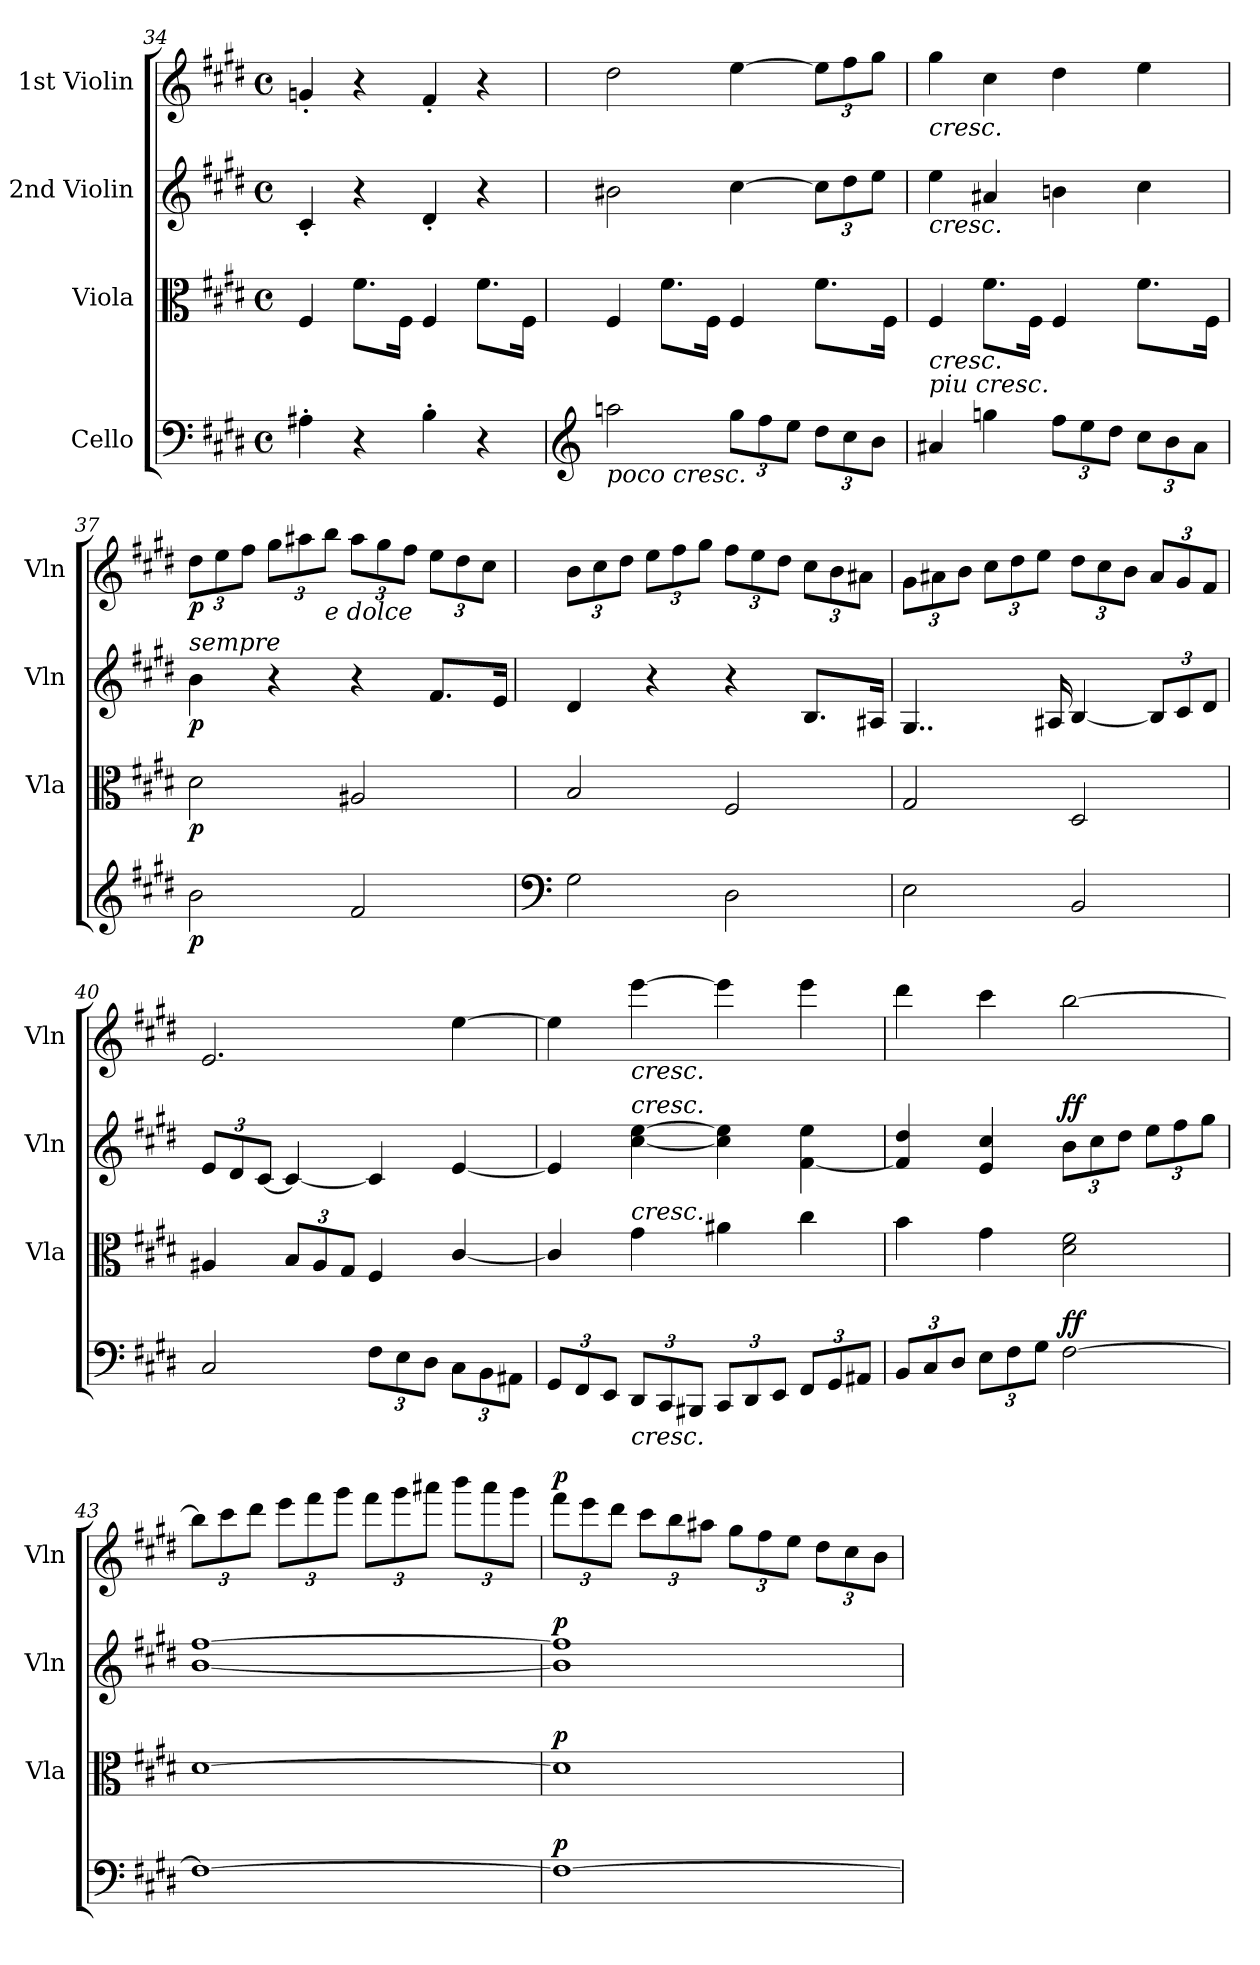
**kern	**dynam	**kern	**dynam	**kern	**dynam	**kern	**dynam
*part4	*part4	*part3	*part3	*part2	*part2	*part1	*part1
*staff4	*staff4	*staff3	*staff3	*staff2	*staff2	*staff1	*staff1
*I"Cello	*	*I"Viola	*	*I"2nd Violin	*	*I"1st Violin	*
*	*	*I'Vla	*	*I'Vln	*	*I'Vln	*
*clefF4	*	*clefC3	*	*clefG2	*	*clefG2	*
*k[f#c#g#d#]	*	*k[f#c#g#d#]	*	*k[f#c#g#d#]	*	*k[f#c#g#d#]	*
*M4/4	*	*M4/4	*	*M4/4	*	*M4/4	*
*met(c)	*	*met(c)	*	*met(c)	*	*met(c)	*
=34	=34	=34	=34	=34	=34	=34	=34
4A#X'\	.	4F#/	.	4c#'/	.	4gn'/	.
4r	.	8.f#\L	.	4r	.	4r	.
.	.	16F#\Jk	.	.	.	.	.
4B'\	.	4F#/	.	4d#'/	.	4f#'/	.
4r	.	8.f#\L	.	4r	.	4r	.
.	.	16F#\Jk	.	.	.	.	.
=35	=35	=35	=35	=35	=35	=35	=35
*clefG2	*	*	*	*	*	*	*
!LO:TX:b:i:t=poco cresc.	!	!	!	!	!	!	!
2aan\	.	4F#/	.	2b#X\	.	2dd#\	.
.	.	8.f#\L	.	.	.	.	.
.	.	16F#\Jk	.	.	.	.	.
*Xbrackettup	*	*	*	*	*	*	*
12gg#\L	.	4F#/	.	[4cc#\	.	[4ee\	.
12ff#\	.	.	.	.	.	.	.
12ee\J	.	.	.	.	.	.	.
*	*	*	*	*Xbrackettup	*	*Xbrackettup	*
12dd#\L	.	8.f#\L	.	12cc#\L]	.	12ee\L]	.
12cc#\	.	.	.	12dd#\	.	12ff#\	.
12b\J	.	.	.	12ee\J	.	12gg#\J	.
.	.	16F#\Jk	.	.	.	.	.
=36	=36	=36	=36	=36	=36	=36	=36
!	!	!	!	!	!	!LO:TX:b:i:t=cresc.	!
!	!	!	!	!LO:TX:b:i:t=cresc.	!	!	!
!	!	!LO:TX:b:i:t=cresc.	!	!	!	!	!
!LO:TX:a:i:t=piu cresc.	!	!	!	!	!	!	!
4a#X/	.	4F#/	.	4ee\	.	4gg#\	.
4ggn\	.	8.f#\L	.	4a#X/	.	4cc#\	.
.	.	16F#\Jk	.	.	.	.	.
12ff#\L	.	4F#/	.	4bn\	.	4dd#\	.
12ee\	.	.	.	.	.	.	.
12dd#\J	.	.	.	.	.	.	.
12cc#\L	.	8.f#\L	.	4cc#\	.	4ee\	.
12b\	.	.	.	.	.	.	.
12a#\J	.	.	.	.	.	.	.
.	.	16F#\Jk	.	.	.	.	.
=37	=37	=37	=37	=37	=37	=37	=37
!	!	!	!	!LO:TX:a:i:t=sempre	!	!	!
!	!LO:DY:b	!	!LO:DY:b	!	!LO:DY:b	!	!LO:DY:b
2b\	p	2d#\	p	4b\	p	12dd#\L	p
.	.	.	.	.	.	12ee\	.
.	.	.	.	.	.	12ff#\J	.
.	.	.	.	4r	.	12gg#\L	.
.	.	.	.	.	.	12aa#X\	.
!	!	!	!	!	!	!LO:TX:b:i:t=e dolce	!
.	.	.	.	.	.	12bb\J	.
2f#/	.	2A#X/	.	4r	.	12aa#\L	.
.	.	.	.	.	.	12gg#\	.
.	.	.	.	.	.	12ff#\J	.
.	.	.	.	8.f#/L	.	12ee\L	.
.	.	.	.	.	.	12dd#\	.
.	.	.	.	.	.	12cc#\J	.
.	.	.	.	16e/Jk	.	.	.
=38	=38	=38	=38	=38	=38	=38	=38
*clefF4	*	*	*	*	*	*	*
2G#\	.	2B/	.	4d#/	.	12b\L	.
.	.	.	.	.	.	12cc#\	.
.	.	.	.	.	.	12dd#\J	.
.	.	.	.	4r	.	12ee\L	.
.	.	.	.	.	.	12ff#\	.
.	.	.	.	.	.	12gg#\J	.
2D#\	.	2F#/	.	4r	.	12ff#\L	.
.	.	.	.	.	.	12ee\	.
.	.	.	.	.	.	12dd#\J	.
.	.	.	.	8.B/L	.	12cc#\L	.
.	.	.	.	.	.	12b\	.
.	.	.	.	.	.	12a#X\J	.
.	.	.	.	16A#X/Jk	.	.	.
=39	=39	=39	=39	=39	=39	=39	=39
2E\	.	2G#/	.	4..G#/	.	12g#\L	.
.	.	.	.	.	.	12a#X\	.
.	.	.	.	.	.	12b\J	.
.	.	.	.	.	.	12cc#\L	.
.	.	.	.	.	.	12dd#\	.
.	.	.	.	.	.	12ee\J	.
.	.	.	.	16A#X/	.	.	.
2BB/	.	2D#/	.	[4B/	.	12dd#\L	.
.	.	.	.	.	.	12cc#\	.
.	.	.	.	.	.	12b\J	.
.	.	.	.	12B/L]	.	12a#/L	.
.	.	.	.	12c#/	.	12g#/	.
.	.	.	.	12d#/J	.	12f#/J	.
=40	=40	=40	=40	=40	=40	=40	=40
2C#/	.	4A#X/	.	12e/L	.	2.e/	.
.	.	.	.	12d#/	.	.	.
.	.	.	.	[12c#/J	.	.	.
*	*	*Xbrackettup	*	*	*	*	*
.	.	12B/L	.	4c#/_	.	.	.
.	.	12A#/	.	.	.	.	.
.	.	12G#/J	.	.	.	.	.
12F#\L	.	4F#/	.	4c#/]	.	.	.
12E\	.	.	.	.	.	.	.
12D#\J	.	.	.	.	.	.	.
12C#\L	.	[4c#/	.	[4e/	.	[4ee\	.
12BB\	.	.	.	.	.	.	.
12AA#X\J	.	.	.	.	.	.	.
=41	=41	=41	=41	=41	=41	=41	=41
12GG#/L	.	4c#/]	.	4e/]	.	4ee\]	.
12FF#/	.	.	.	.	.	.	.
12EE/J	.	.	.	.	.	.	.
!	!	!	!	!	!	!LO:TX:b:i:t=cresc.	!
!	!	!	!	!LO:TX:a:i:t=cresc.	!	!	!
!	!	!LO:TX:a:i:t=cresc.	!	!	!	!	!
!LO:TX:b:i:t=cresc.	!	!	!	!	!	!	!
12DD#/L	.	4g#\	.	[4cc#\ [4ee\	.	[4eee\	.
12CC#/	.	.	.	.	.	.	.
12BBB#X/J	.	.	.	.	.	.	.
12CC#/L	.	4a#X\	.	4cc#\] 4ee\]	.	4eee\]	.
12DD#/	.	.	.	.	.	.	.
12EE/J	.	.	.	.	.	.	.
12FF#/L	.	4cc#\	.	[4f#\ 4ee\	.	4eee\	.
12GG#/	.	.	.	.	.	.	.
12AA#X/J	.	.	.	.	.	.	.
=42	=42	=42	=42	=42	=42	=42	=42
12BB/L	.	4b\	.	4f#/] 4dd#/	.	4ddd#\	.
12C#/	.	.	.	.	.	.	.
12D#/J	.	.	.	.	.	.	.
12E\L	.	4g#\	.	4e/ 4cc#/	.	4ccc#\	.
12F#\	.	.	.	.	.	.	.
12G#\J	.	.	.	.	.	.	.
!	!LO:DY:b	!	!	!	!	!	!
!	!LO:DY:n=1:a	!	!	!	!LO:DY:b	!	!
!	!	!	!	!	!LO:DY:n=1:a	!	!
[2F#\	f f	2d#\ 2f#\	.	12b\L	f f	[2bb\	.
.	.	.	.	12cc#\	.	.	.
.	.	.	.	12dd#\J	.	.	.
.	.	.	.	12ee\L	.	.	.
.	.	.	.	12ff#\	.	.	.
.	.	.	.	12gg#\J	.	.	.
=43	=43	=43	=43	=43	=43	=43	=43
1F#_	.	[1d#	.	[1b [1ff#	.	12bb\L]	.
.	.	.	.	.	.	12ccc#\	.
.	.	.	.	.	.	12ddd#\J	.
.	.	.	.	.	.	12eee\L	.
.	.	.	.	.	.	12fff#\	.
.	.	.	.	.	.	12ggg#\J	.
.	.	.	.	.	.	12fff#\L	.
.	.	.	.	.	.	12ggg#\	.
.	.	.	.	.	.	12aaa#X\J	.
.	.	.	.	.	.	12bbb\L	.
.	.	.	.	.	.	12aaa#\	.
.	.	.	.	.	.	12ggg#\J	.
=44	=44	=44	=44	=44	=44	=44	=44
!	!LO:DY:a	!	!LO:DY:a	!	!LO:DY:a	!	!LO:DY:a
1F#_	p	1d#]	p	1b] 1ff#]	p	12fff#\L	p
.	.	.	.	.	.	12eee\	.
.	.	.	.	.	.	12ddd#\J	.
.	.	.	.	.	.	12ccc#\L	.
.	.	.	.	.	.	12bb\	.
.	.	.	.	.	.	12aa#X\J	.
.	.	.	.	.	.	12gg#\L	.
.	.	.	.	.	.	12ff#\	.
.	.	.	.	.	.	12ee\J	.
.	.	.	.	.	.	12dd#\L	.
.	.	.	.	.	.	12cc#\	.
.	.	.	.	.	.	12b\J	.
=	=	=	=	=	=	=	=
*-	*-	*-	*-	*-	*-	*-	*-
